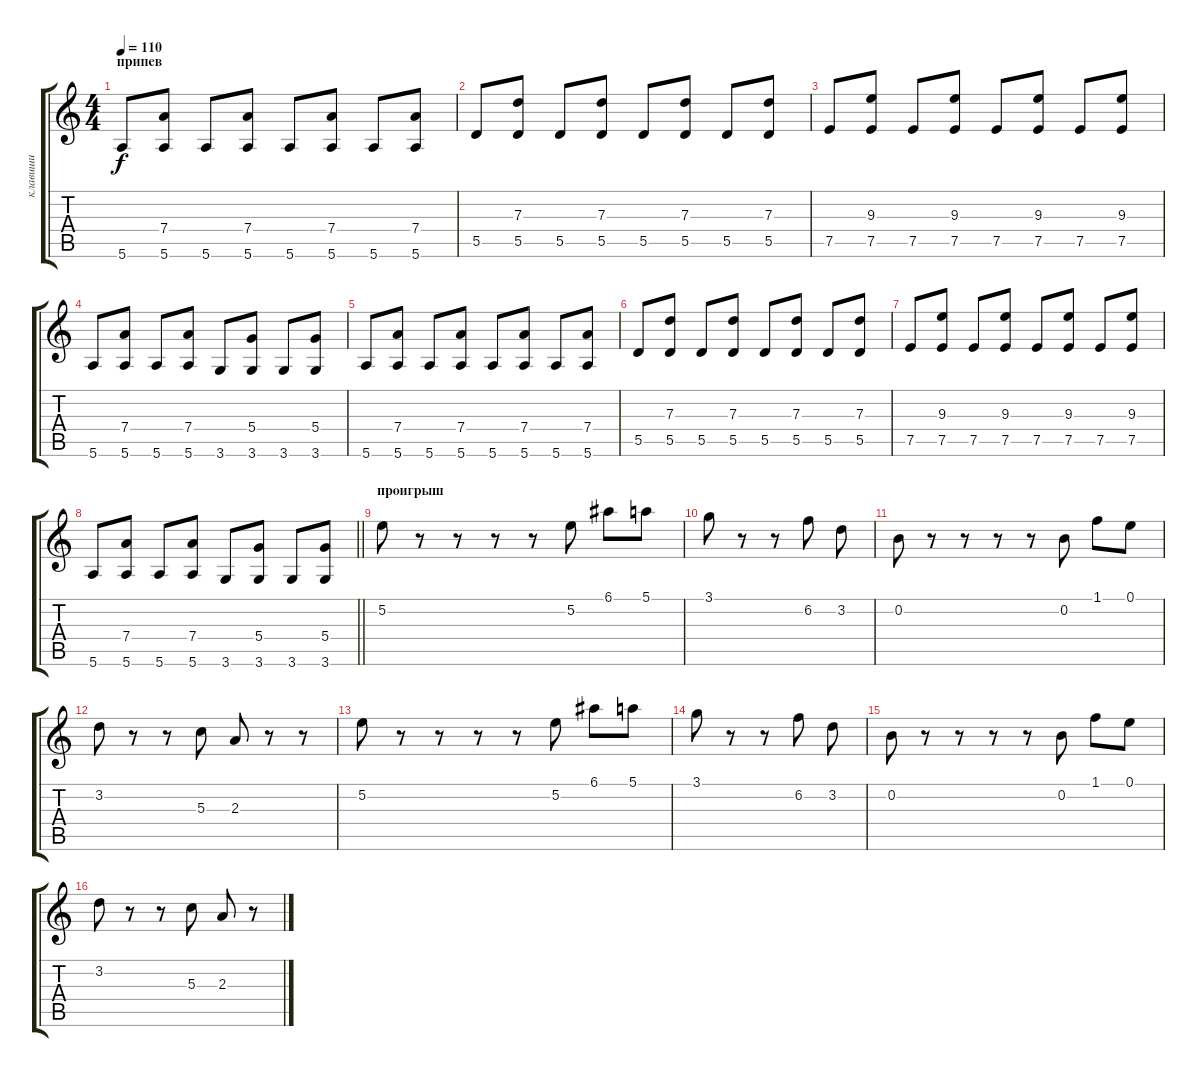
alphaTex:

\track ("клавиши" "клавиши") {instrument acousticguitarsteel}
\staff {score tabs}
\tuning (E4 B3 G3 D3 A2 E2) {hide}
\ts (4 4)
\section ("" "припев")
\tempo 110
\clef g2
\ks c
5.6.8{dy f} (7.4 5.6).8 5.6.8 (7.4 5.6).8 5.6.8 (7.4 5.6).8 5.6.8 (7.4 5.6).8 |
5.5.8 (7.3 5.5).8 5.5.8 (7.3 5.5).8 5.5.8 (7.3 5.5).8 5.5.8 (7.3 5.5).8 |
7.5.8 (9.3 7.5).8 7.5.8 (9.3 7.5).8 7.5.8 (9.3 7.5).8 7.5.8 (9.3 7.5).8 |
5.6.8 (7.4 5.6).8 5.6.8 (7.4 5.6).8 3.6.8 (5.4 3.6).8 3.6.8 (5.4 3.6).8 |
5.6.8 (7.4 5.6).8 5.6.8 (7.4 5.6).8 5.6.8 (7.4 5.6).8 5.6.8 (7.4 5.6).8 |
5.5.8 (7.3 5.5).8 5.5.8 (7.3 5.5).8 5.5.8 (7.3 5.5).8 5.5.8 (7.3 5.5).8 |
7.5.8 (9.3 7.5).8 7.5.8 (9.3 7.5).8 7.5.8 (9.3 7.5).8 7.5.8 (9.3 7.5).8 |
\barLineRight lightlight
5.6.8 (7.4 5.6).8 5.6.8 (7.4 5.6).8 3.6.8 (5.4 3.6).8 3.6.8 (5.4 3.6).8 |
\section ("" "проигрыш")
5.2.8 r.8 r.8 r.8 r.8 5.2.8 6.1.8 5.1.8 |
3.1.8 r.8 r.8 6.2.8 3.2.8 |
0.2.8 r.8 r.8 r.8 r.8 0.2.8 1.1.8 0.1.8 |
3.2.8 r.8 r.8 5.3.8 2.3.8 r.8 r.8 |
5.2.8 r.8 r.8 r.8 r.8 5.2.8 6.1.8 5.1.8 |
3.1.8 r.8 r.8 6.2.8 3.2.8 |
0.2.8 r.8 r.8 r.8 r.8 0.2.8 1.1.8 0.1.8 |
3.2.8 r.8 r.8 5.3.8 2.3.8 r.8
